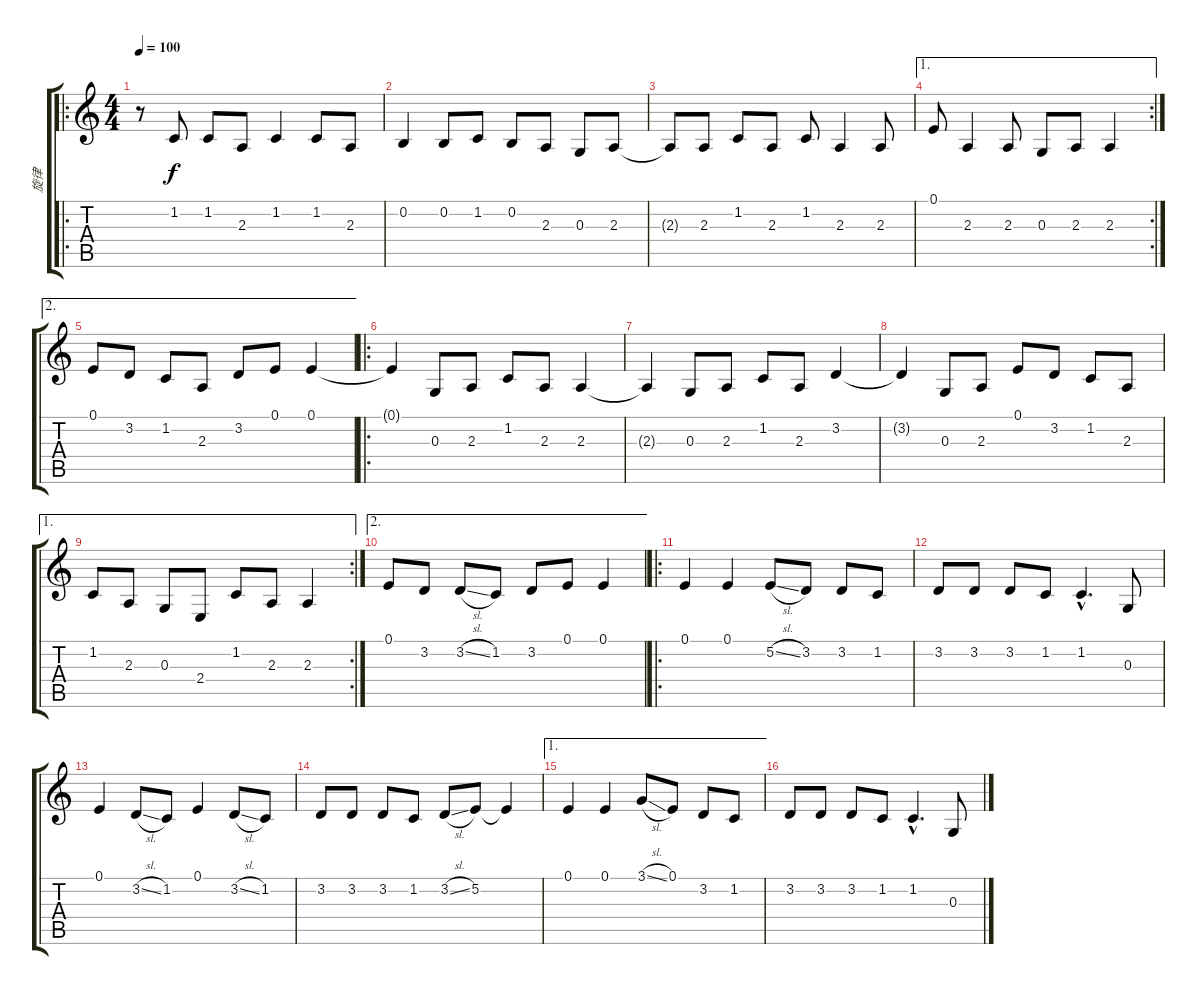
\track ("旋律" "旋律") {instrument sopranosax}
\staff {score tabs}
\tuning (E4 B3 G3 D3 A2 E2) {hide}
\ro
\ts (4 4)
\tempo 100
\clef g2
\ks c
r.8{dy f} 1.2.8 1.2.8 2.3.8 1.2.4 1.2.8 2.3.8 |
0.2.4 0.2.8 1.2.8 0.2.8 2.3.8 0.3.8 2.3.8 |
2.3{t}.8 2.3.8 1.2.8 2.3.8 1.2.8 2.3.4 2.3.8 |
\ae 1
\rc 2
0.1.8 2.3.4 2.3.8 0.3.8 2.3.8 2.3.4 |
\ae 2
0.1.8 3.2.8 1.2.8 2.3.8 3.2.8 0.1.8 0.1.4 |
\ro
0.1{t}.4 0.3.8 2.3.8 1.2.8 2.3.8 2.3.4 |
2.3{t}.4 0.3.8 2.3.8 1.2.8 2.3.8 3.2.4 |
3.2{t}.4 0.3.8 2.3.8 0.1.8 3.2.8 1.2.8 2.3.8 |
\ae 1
\rc 2
1.2.8 2.3.8 0.3.8 2.4.8 1.2.8 2.3.8 2.3.4 |
\ae 2
0.1.8 3.2.8 3.2{sl}.8 1.2.8 3.2.8 0.1.8 0.1.4 |
\ro
0.1.4 0.1.4 5.2{sl}.8 3.2.8 3.2.8 1.2.8 |
3.2.8 3.2.8 3.2.8 1.2.8 1.2{hac}.4{d} 0.3.8 |
0.1.4 3.2{sl}.8 1.2.8 0.1.4 3.2{sl}.8 1.2.8 |
3.2.8 3.2.8 3.2.8 1.2.8 3.2{sl}.8 5.2.8 5.2{t}.4 |
\ae 1
0.1.4 0.1.4 3.1{sl}.8 0.1.8 3.2.8 1.2.8 |
3.2.8 3.2.8 3.2.8 1.2.8 1.2{hac}.4{d} 0.3.8
